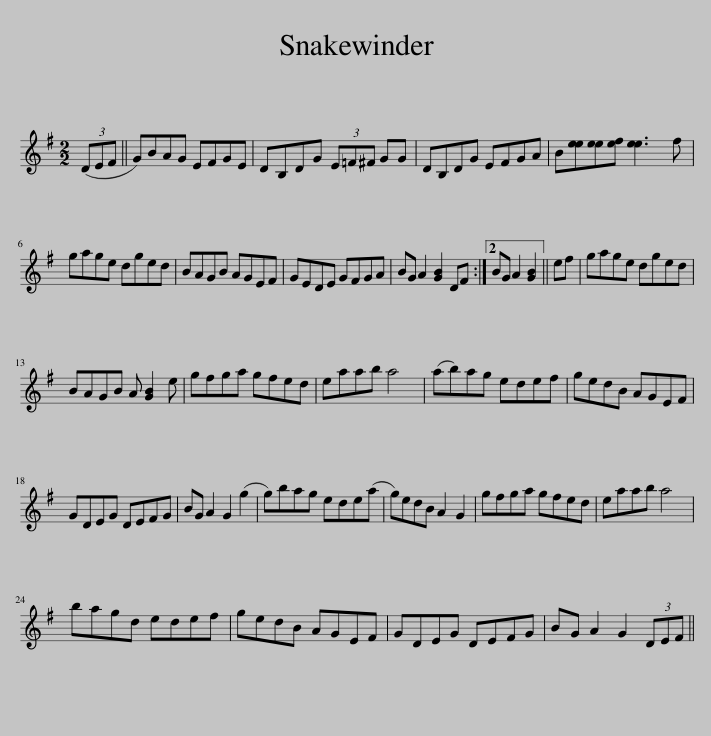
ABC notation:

X:1
L:1/8
M:2/2
I:linebreak $
K:G
V:1 treble
V:1
 (3(DEF || G)BAG EFGE | DB,DG (3E=F^F GG | DB,DG EFGA | B[ee][ee][ef] [ee]3 f |$ %5
 gage dged | BAGB AGEF | GEDE GFGA | BG A2 [GB]2 DF :|2 BG A2 [GB]2 || %10
 ef | gage dged |$ BAGB A [GB]2 e | gfga gfed | eaab a4 | %15
 (ab)ag edef | gedB AGEF |$ GDEG DEFG | BG A2 G2 (g2 | g)bag ede(a | %20
 g)edB A2 G2 | gfga gfed | eaab a4 |$ bagd edef | gedB AGEF | %25
 GDEG DEFG | BG A2 G2 (3DEF || %27
